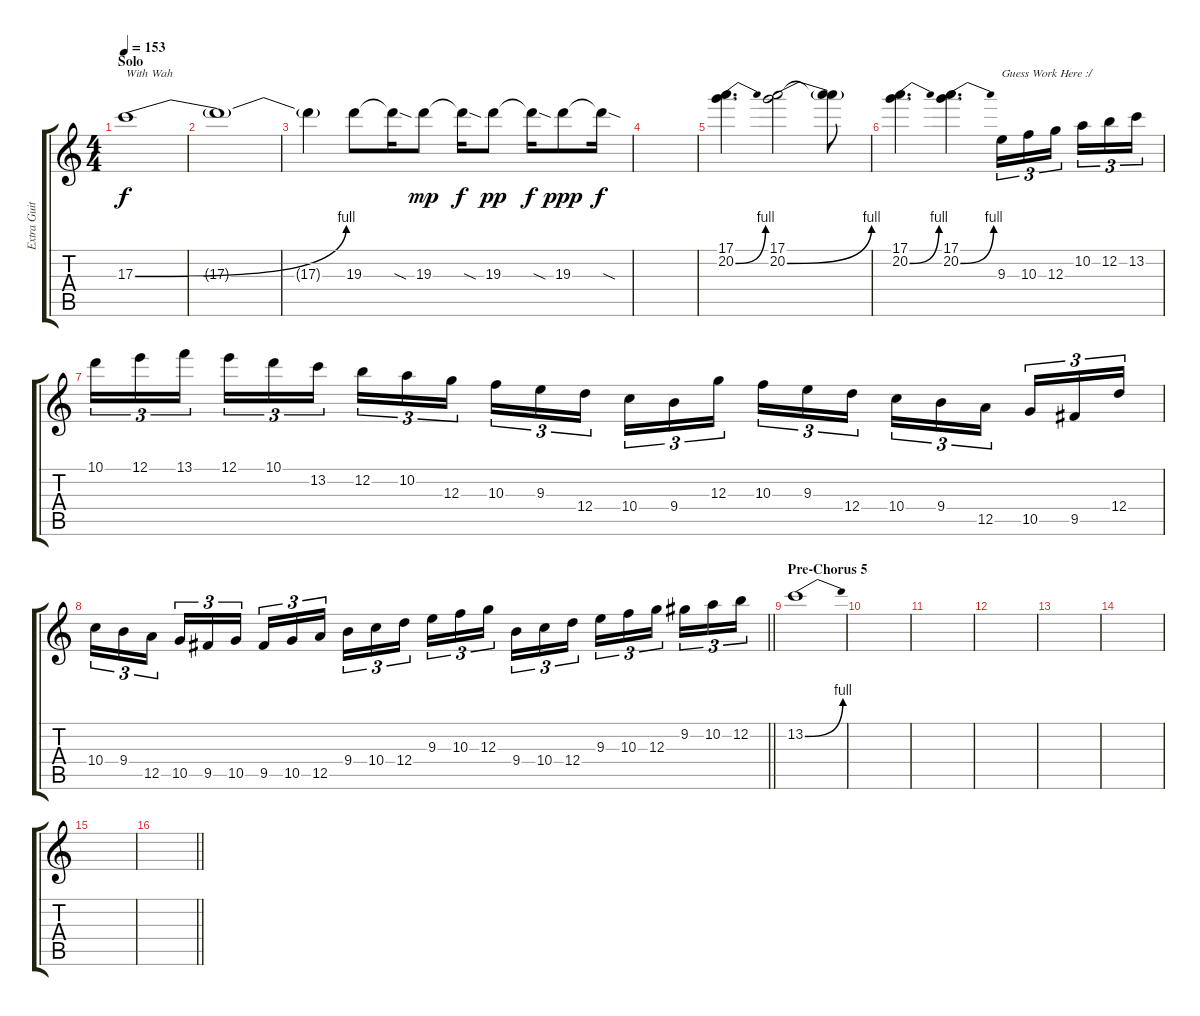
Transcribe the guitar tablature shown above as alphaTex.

\track ("Extra Guitar" "Extra Guit") {instrument distortionguitar}
\staff {score tabs}
\tuning (E4 B3 G3 D3 A2 D2) {hide}
\ts (4 4)
\section ("" "Solo")
\tempo 153
\clef g2
\ks c
17.3{be (bend 0 0 60 4)}.1{txt "With Wah" dy f} |
17.3{t}.1 |
17.3{t}.4 19.3.8 19.3{sod t}.16 19.3.8{dy mp} 19.3{sod t}.16{dy f} 19.3.8{dy pp} 19.3{sod t}.16{dy f} 19.3.8{dy ppp} 19.3{sod t}.16{dy f} |
|
(17.1 20.2{be (bend 0 0 60 4)}).4{d} (17.1 20.2{be (bend 0 0 60 4)}).2 (17.1{t} 20.2{t}).8 |
(17.1 20.2{be (bend 0 0 60 4)}).4{d} (17.1 20.2{be (bend 0 0 60 4)}).4{d} 9.3.16{tu (3 2) txt "Guess Work Here :/"} 10.3.16{tu (3 2)} 12.3.16{tu (3 2) beam splitsecondary} 10.2.16{tu (3 2)} 12.2.16{tu (3 2)} 13.2.16{tu (3 2)} |
10.1.16{tu (3 2)} 12.1.16{tu (3 2)} 13.1.16{tu (3 2) beam splitsecondary} 12.1.16{tu (3 2)} 10.1.16{tu (3 2)} 13.2.16{tu (3 2)} 12.2.16{tu (3 2)} 10.2.16{tu (3 2)} 12.3.16{tu (3 2) beam splitsecondary} 10.3.16{tu (3 2)} 9.3.16{tu (3 2)} 12.4.16{tu (3 2)} 10.4.16{tu (3 2)} 9.4.16{tu (3 2)} 12.3.16{tu (3 2) beam splitsecondary} 10.3.16{tu (3 2)} 9.3.16{tu (3 2)} 12.4.16{tu (3 2)} 10.4.16{tu (3 2)} 9.4.16{tu (3 2)} 12.5.16{tu (3 2) beam splitsecondary} 10.5.16{tu (3 2)} 9.5.16{tu (3 2)} 12.4.16{tu (3 2)} |
\barLineRight lightlight
10.4.16{tu (3 2)} 9.4.16{tu (3 2)} 12.5.16{tu (3 2) beam splitsecondary} 10.5.16{tu (3 2)} 9.5.16{tu (3 2)} 10.5.16{tu (3 2)} 9.5.16{tu (3 2)} 10.5.16{tu (3 2)} 12.5.16{tu (3 2) beam splitsecondary} 9.4.16{tu (3 2)} 10.4.16{tu (3 2)} 12.4.16{tu (3 2)} 9.3.16{tu (3 2)} 10.3.16{tu (3 2)} 12.3.16{tu (3 2) beam splitsecondary} 9.4.16{tu (3 2)} 10.4.16{tu (3 2)} 12.4.16{tu (3 2)} 9.3.16{tu (3 2)} 10.3.16{tu (3 2)} 12.3.16{tu (3 2) beam splitsecondary} 9.2.16{tu (3 2)} 10.2.16{tu (3 2)} 12.2.16{tu (3 2)} |
\section ("" "Pre-Chorus 5")
13.2{be (bend 0 0 60 4)}.1 |
|
|
|
|
|
|
\barLineRight lightlight
